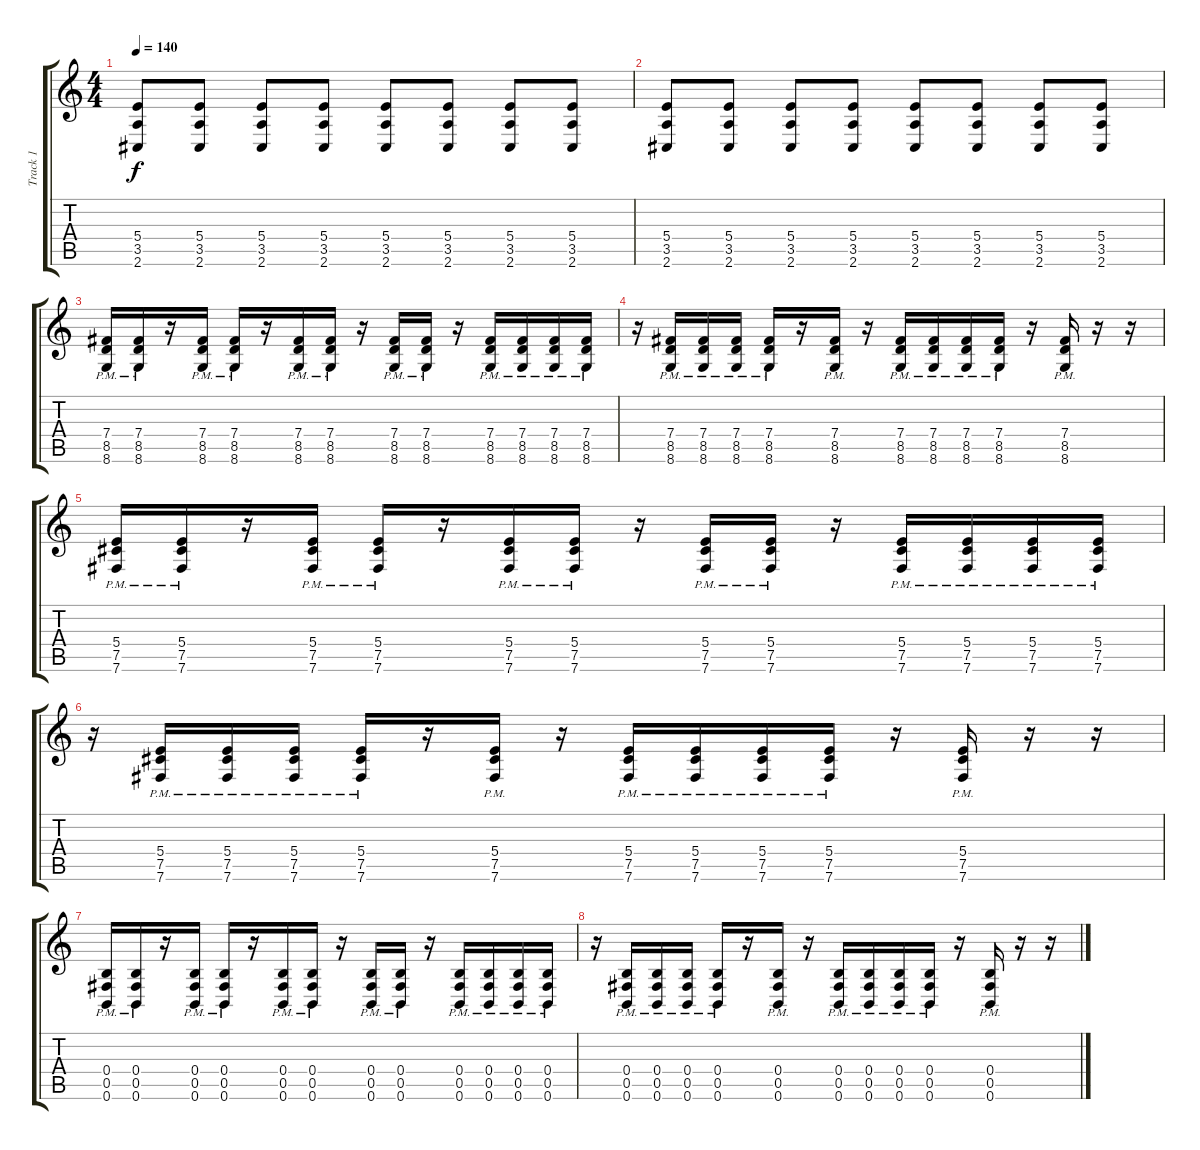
\track ("Track 1" "Track 1") {instrument overdrivenguitar}
\staff {score tabs}
\tuning (Db4 Ab3 E3 B2 Gb2 B1) {hide}
\ts (4 4)
\tempo 140
\clef g2
\ks c
(5.4 3.5 2.6).8{dy f} (5.4 3.5 2.6).8 (5.4 3.5 2.6).8 (5.4 3.5 2.6).8 (5.4 3.5 2.6).8 (5.4 3.5 2.6).8 (5.4 3.5 2.6).8 (5.4 3.5 2.6).8 |
(5.4 3.5 2.6).8 (5.4 3.5 2.6).8 (5.4 3.5 2.6).8 (5.4 3.5 2.6).8 (5.4 3.5 2.6).8 (5.4 3.5 2.6).8 (5.4 3.5 2.6).8 (5.4 3.5 2.6).8 |
(7.4{pm} 8.5{pm} 8.6{pm}).16 (7.4{pm} 8.5{pm} 8.6{pm}).16 r.16 (7.4{pm} 8.5{pm} 8.6{pm}).16 (7.4{pm} 8.5{pm} 8.6{pm}).16 r.16 (7.4{pm} 8.5{pm} 8.6{pm}).16 (7.4{pm} 8.5{pm} 8.6{pm}).16 r.16 (7.4{pm} 8.5{pm} 8.6{pm}).16 (7.4{pm} 8.5{pm} 8.6{pm}).16 r.16 (7.4{pm} 8.5{pm} 8.6{pm}).16 (7.4{pm} 8.5{pm} 8.6{pm}).16 (7.4{pm} 8.5{pm} 8.6{pm}).16 (7.4{pm} 8.5{pm} 8.6{pm}).16 |
r.16 (7.4{pm} 8.5{pm} 8.6{pm}).16 (7.4{pm} 8.5{pm} 8.6{pm}).16 (7.4{pm} 8.5{pm} 8.6{pm}).16 (7.4{pm} 8.5{pm} 8.6{pm}).16 r.16 (7.4{pm} 8.5{pm} 8.6{pm}).16 r.16 (7.4{pm} 8.5{pm} 8.6{pm}).16 (7.4{pm} 8.5{pm} 8.6{pm}).16 (7.4{pm} 8.5{pm} 8.6{pm}).16 (7.4{pm} 8.5{pm} 8.6{pm}).16 r.16 (7.4{pm} 8.5{pm} 8.6{pm}).16 r.16 r.16 |
(5.4{pm} 7.5{pm} 7.6{pm}).16 (5.4{pm} 7.5{pm} 7.6{pm}).16 r.16 (5.4{pm} 7.5{pm} 7.6{pm}).16 (5.4{pm} 7.5{pm} 7.6{pm}).16 r.16 (5.4{pm} 7.5{pm} 7.6{pm}).16 (5.4{pm} 7.5{pm} 7.6{pm}).16 r.16 (5.4{pm} 7.5{pm} 7.6{pm}).16 (5.4{pm} 7.5{pm} 7.6{pm}).16 r.16 (5.4{pm} 7.5{pm} 7.6{pm}).16 (5.4{pm} 7.5{pm} 7.6{pm}).16 (5.4{pm} 7.5{pm} 7.6{pm}).16 (5.4{pm} 7.5{pm} 7.6{pm}).16 |
r.16 (5.4{pm} 7.5{pm} 7.6{pm}).16 (5.4{pm} 7.5{pm} 7.6{pm}).16 (5.4{pm} 7.5{pm} 7.6{pm}).16 (5.4{pm} 7.5{pm} 7.6{pm}).16 r.16 (5.4{pm} 7.5{pm} 7.6{pm}).16 r.16 (5.4{pm} 7.5{pm} 7.6{pm}).16 (5.4{pm} 7.5{pm} 7.6{pm}).16 (5.4{pm} 7.5{pm} 7.6{pm}).16 (5.4{pm} 7.5{pm} 7.6{pm}).16 r.16 (5.4{pm} 7.5{pm} 7.6{pm}).16 r.16 r.16 |
(0.4{pm} 0.5{pm} 0.6{pm}).16 (0.4{pm} 0.5{pm} 0.6{pm}).16 r.16 (0.4{pm} 0.5{pm} 0.6{pm}).16 (0.4{pm} 0.5{pm} 0.6{pm}).16 r.16 (0.4{pm} 0.5{pm} 0.6{pm}).16 (0.4{pm} 0.5{pm} 0.6{pm}).16 r.16 (0.4{pm} 0.5{pm} 0.6{pm}).16 (0.4{pm} 0.5{pm} 0.6{pm}).16 r.16 (0.4{pm} 0.5{pm} 0.6{pm}).16 (0.4{pm} 0.5{pm} 0.6{pm}).16 (0.4{pm} 0.5{pm} 0.6{pm}).16 (0.4{pm} 0.5{pm} 0.6{pm}).16 |
r.16 (0.4{pm} 0.5{pm} 0.6{pm}).16 (0.4{pm} 0.5{pm} 0.6{pm}).16 (0.4{pm} 0.5{pm} 0.6{pm}).16 (0.4{pm} 0.5{pm} 0.6{pm}).16 r.16 (0.4{pm} 0.5{pm} 0.6{pm}).16 r.16 (0.4{pm} 0.5{pm} 0.6{pm}).16 (0.4{pm} 0.5{pm} 0.6{pm}).16 (0.4{pm} 0.5{pm} 0.6{pm}).16 (0.4{pm} 0.5{pm} 0.6{pm}).16 r.16 (0.4{pm} 0.5{pm} 0.6{pm}).16 r.16 r.16
